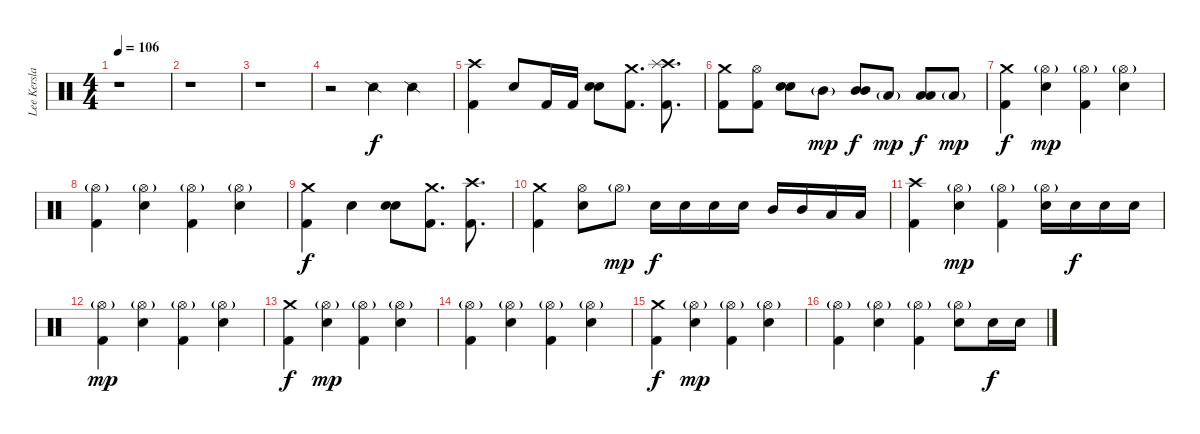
\track ("Lee Kerslake (Drums)" "Lee Kersla") {instrument percussion}
\staff {score}
\articulation defaults
\ts (4 4)
\tempo 106
\clef neutral
\ks c
r.1{dy f} |
r.1 |
r.1 |
r.2 "Snare (side stick) 2".4{volume 6} "Snare (side stick) 2".4 |
("Crash high (hit)" "Kick (hit) 2").4{volume 15} "Snare (hit) 2".8 "Kick (hit) 2".16 "Kick (hit) 2".16 ("Snare (hit) 2" "Snare (hit) 2").8{bd 240} ("Crash medium (hit)" "Kick (hit) 2").8{d} ("Crash high (hit)" "Splash (hit)" "Kick (hit) 2").8{d} |
("Crash medium (hit)" "Kick (hit) 2").8 ("Hi-Hat (open)" "Kick (hit) 2").8 ("Snare (hit) 2" "Snare (hit) 2").8{bd 240} "Mid Tom (hit)"{g}.8{dy mp} ("Mid Tom (hit)" "Mid Tom (hit)").8{bd 240 dy f} "Low Tom (hit)"{g}.8{dy mp} ("Low Tom (hit)" "Low Tom (hit)").8{bd 240 dy f} "Low Tom (hit)"{g}.8{dy mp} |
("Crash medium (hit)" "Kick (hit) 2").4{dy f} ("Hi-Hat (open)"{g} "Snare (hit) 2").4{dy mp} ("Hi-Hat (open)"{g} "Kick (hit) 2").4 ("Hi-Hat (open)"{g} "Snare (hit) 2").4 |
("Hi-Hat (open)"{g} "Kick (hit) 2").4 ("Hi-Hat (open)"{g} "Snare (hit) 2").4 ("Hi-Hat (open)"{g} "Kick (hit) 2").4 ("Hi-Hat (open)"{g} "Snare (hit) 2").4 |
("Crash medium (hit)" "Kick (hit) 2").4{dy f} "Snare (hit) 2".4 ("Snare (hit) 2" "Snare (hit) 2").8{bd 240} ("Crash medium (hit)" "Kick (hit) 2").8{d} ("Crash high (hit)" "Kick (hit) 2").8{d} |
("Crash medium (hit)" "Kick (hit) 2").4 ("Hi-Hat (open)" "Snare (hit) 2").8 "Hi-Hat (open)"{g}.8{dy mp} "Snare (hit) 2".16{dy f} "Snare (hit) 2".16 "Snare (hit) 2".16 "Snare (hit) 2".16 "Mid Tom (hit)".16 "Mid Tom (hit)".16 "Low Tom (hit)".16 "Low Tom (hit)".16 |
("Crash high (hit)" "Kick (hit) 2").4 ("Hi-Hat (open)"{g} "Snare (hit) 2").4{dy mp} ("Hi-Hat (open)"{g} "Kick (hit) 2").4 ("Hi-Hat (open)"{g} "Snare (hit) 2").16 "Snare (hit) 2".16{dy f} "Snare (hit) 2".16 "Snare (hit) 2".16 |
("Hi-Hat (open)"{g} "Kick (hit) 2").4{dy mp} ("Hi-Hat (open)"{g} "Snare (hit) 2").4 ("Hi-Hat (open)"{g} "Kick (hit) 2").4 ("Hi-Hat (open)"{g} "Snare (hit) 2").4 |
("Crash medium (hit)" "Kick (hit) 2").4{dy f} ("Hi-Hat (open)"{g} "Snare (hit) 2").4{dy mp} ("Hi-Hat (open)"{g} "Kick (hit) 2").4 ("Hi-Hat (open)"{g} "Snare (hit) 2").4 |
("Hi-Hat (open)"{g} "Kick (hit) 2").4 ("Hi-Hat (open)"{g} "Snare (hit) 2").4 ("Hi-Hat (open)"{g} "Kick (hit) 2").4 ("Hi-Hat (open)"{g} "Snare (hit) 2").4 |
("Crash medium (hit)" "Kick (hit) 2").4{dy f} ("Hi-Hat (open)"{g} "Snare (hit) 2").4{dy mp} ("Hi-Hat (open)"{g} "Kick (hit) 2").4 ("Hi-Hat (open)"{g} "Snare (hit) 2").4 |
("Hi-Hat (open)"{g} "Kick (hit) 2").4 ("Hi-Hat (open)"{g} "Snare (hit) 2").4 ("Hi-Hat (open)"{g} "Kick (hit) 2").4 ("Hi-Hat (open)"{g} "Snare (hit) 2").8 "Snare (hit) 2".16{dy f} "Snare (hit) 2".16
